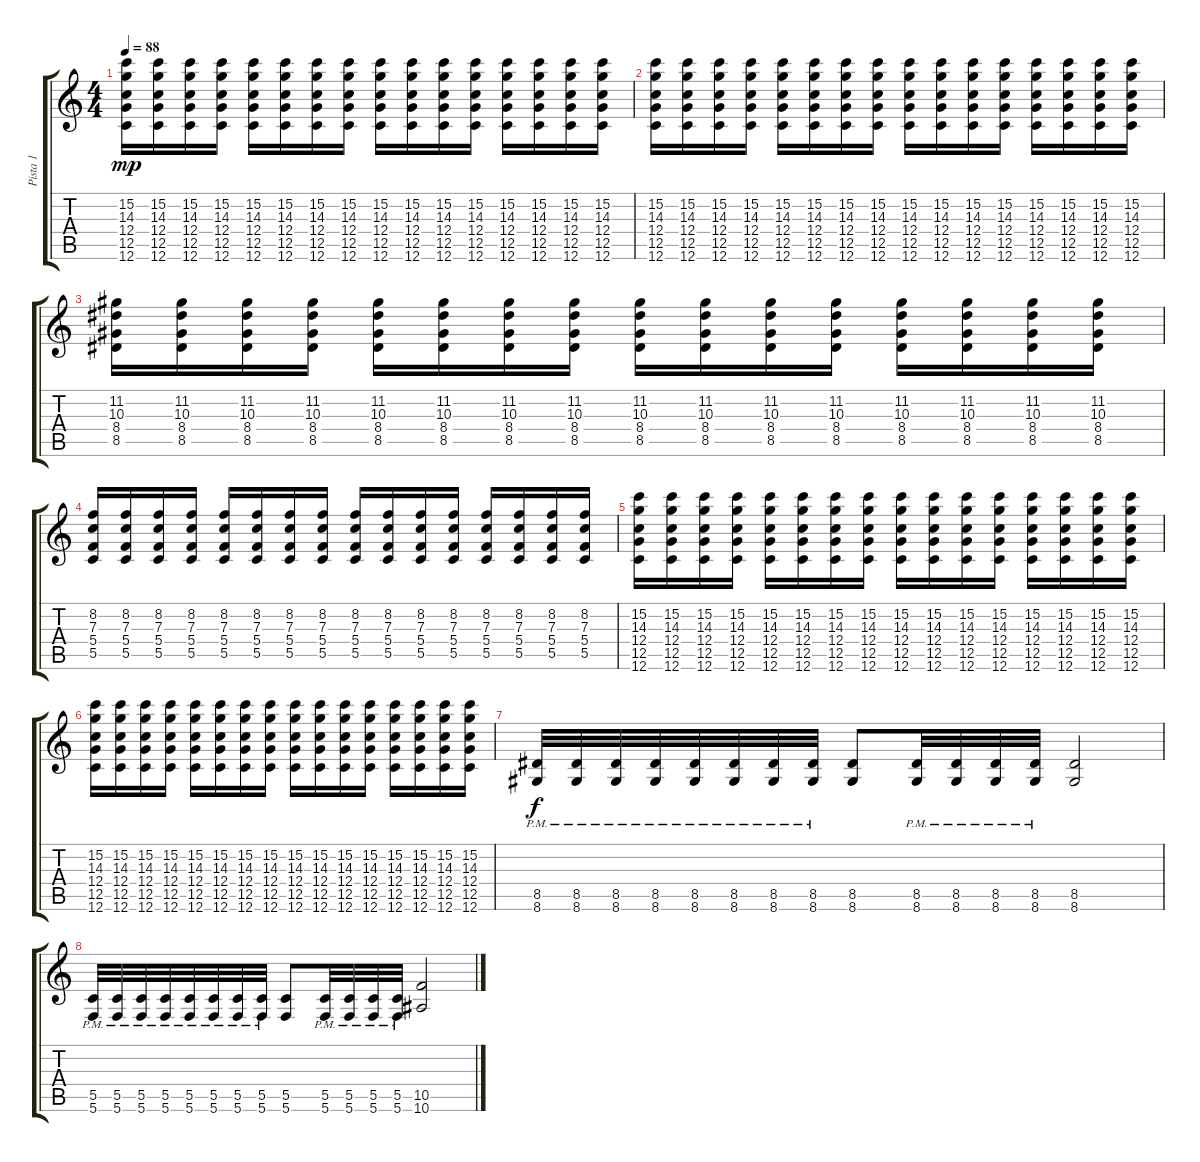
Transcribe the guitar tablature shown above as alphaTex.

\track ("Pista 1" "Pista 1") {instrument distortionguitar}
\staff {score tabs}
\tuning (D4 A3 F3 C3 G2 C2) {hide}
\ts (4 4)
\tempo 88
\clef g2
\ks c
(15.2 14.3 12.4 12.5 12.6).16{dy mp} (15.2 14.3 12.4 12.5 12.6).16 (15.2 14.3 12.4 12.5 12.6).16 (15.2 14.3 12.4 12.5 12.6).16 (15.2 14.3 12.4 12.5 12.6).16 (15.2 14.3 12.4 12.5 12.6).16 (15.2 14.3 12.4 12.5 12.6).16 (15.2 14.3 12.4 12.5 12.6).16 (15.2 14.3 12.4 12.5 12.6).16 (15.2 14.3 12.4 12.5 12.6).16 (15.2 14.3 12.4 12.5 12.6).16 (15.2 14.3 12.4 12.5 12.6).16 (15.2 14.3 12.4 12.5 12.6).16 (15.2 14.3 12.4 12.5 12.6).16 (15.2 14.3 12.4 12.5 12.6).16 (15.2 14.3 12.4 12.5 12.6).16 |
(15.2 14.3 12.4 12.5 12.6).16 (15.2 14.3 12.4 12.5 12.6).16 (15.2 14.3 12.4 12.5 12.6).16 (15.2 14.3 12.4 12.5 12.6).16 (15.2 14.3 12.4 12.5 12.6).16 (15.2 14.3 12.4 12.5 12.6).16 (15.2 14.3 12.4 12.5 12.6).16 (15.2 14.3 12.4 12.5 12.6).16 (15.2 14.3 12.4 12.5 12.6).16 (15.2 14.3 12.4 12.5 12.6).16 (15.2 14.3 12.4 12.5 12.6).16 (15.2 14.3 12.4 12.5 12.6).16 (15.2 14.3 12.4 12.5 12.6).16 (15.2 14.3 12.4 12.5 12.6).16 (15.2 14.3 12.4 12.5 12.6).16 (15.2 14.3 12.4 12.5 12.6).16 |
(11.2 10.3 8.4 8.5).16 (11.2 10.3 8.4 8.5).16 (11.2 10.3 8.4 8.5).16 (11.2 10.3 8.4 8.5).16 (11.2 10.3 8.4 8.5).16 (11.2 10.3 8.4 8.5).16 (11.2 10.3 8.4 8.5).16 (11.2 10.3 8.4 8.5).16 (11.2 10.3 8.4 8.5).16 (11.2 10.3 8.4 8.5).16 (11.2 10.3 8.4 8.5).16 (11.2 10.3 8.4 8.5).16 (11.2 10.3 8.4 8.5).16 (11.2 10.3 8.4 8.5).16 (11.2 10.3 8.4 8.5).16 (11.2 10.3 8.4 8.5).16 |
(8.2 7.3 5.4 5.5).16 (8.2 7.3 5.4 5.5).16 (8.2 7.3 5.4 5.5).16 (8.2 7.3 5.4 5.5).16 (8.2 7.3 5.4 5.5).16 (8.2 7.3 5.4 5.5).16 (8.2 7.3 5.4 5.5).16 (8.2 7.3 5.4 5.5).16 (8.2 7.3 5.4 5.5).16 (8.2 7.3 5.4 5.5).16 (8.2 7.3 5.4 5.5).16 (8.2 7.3 5.4 5.5).16 (8.2 7.3 5.4 5.5).16 (8.2 7.3 5.4 5.5).16 (8.2 7.3 5.4 5.5).16 (8.2 7.3 5.4 5.5).16 |
(15.2 14.3 12.4 12.5 12.6).16 (15.2 14.3 12.4 12.5 12.6).16 (15.2 14.3 12.4 12.5 12.6).16 (15.2 14.3 12.4 12.5 12.6).16 (15.2 14.3 12.4 12.5 12.6).16 (15.2 14.3 12.4 12.5 12.6).16 (15.2 14.3 12.4 12.5 12.6).16 (15.2 14.3 12.4 12.5 12.6).16 (15.2 14.3 12.4 12.5 12.6).16 (15.2 14.3 12.4 12.5 12.6).16 (15.2 14.3 12.4 12.5 12.6).16 (15.2 14.3 12.4 12.5 12.6).16 (15.2 14.3 12.4 12.5 12.6).16 (15.2 14.3 12.4 12.5 12.6).16 (15.2 14.3 12.4 12.5 12.6).16 (15.2 14.3 12.4 12.5 12.6).16 |
(15.2 14.3 12.4 12.5 12.6).16 (15.2 14.3 12.4 12.5 12.6).16 (15.2 14.3 12.4 12.5 12.6).16 (15.2 14.3 12.4 12.5 12.6).16 (15.2 14.3 12.4 12.5 12.6).16 (15.2 14.3 12.4 12.5 12.6).16 (15.2 14.3 12.4 12.5 12.6).16 (15.2 14.3 12.4 12.5 12.6).16 (15.2 14.3 12.4 12.5 12.6).16 (15.2 14.3 12.4 12.5 12.6).16 (15.2 14.3 12.4 12.5 12.6).16 (15.2 14.3 12.4 12.5 12.6).16 (15.2 14.3 12.4 12.5 12.6).16 (15.2 14.3 12.4 12.5 12.6).16 (15.2 14.3 12.4 12.5 12.6).16 (15.2 14.3 12.4 12.5 12.6).16 |
(8.5{pm} 8.6{pm}).32{dy f} (8.5{pm} 8.6{pm}).32 (8.5{pm} 8.6{pm}).32 (8.5{pm} 8.6{pm}).32 (8.5{pm} 8.6{pm}).32 (8.5{pm} 8.6{pm}).32 (8.5{pm} 8.6{pm}).32 (8.5{pm} 8.6{pm}).32 (8.5 8.6).8 (8.5{pm} 8.6{pm}).32 (8.5{pm} 8.6{pm}).32 (8.5{pm} 8.6{pm}).32 (8.5{pm} 8.6{pm}).32 (8.5 8.6).2 |
(5.5{pm} 5.6{pm}).32 (5.5{pm} 5.6{pm}).32 (5.5{pm} 5.6{pm}).32 (5.5{pm} 5.6{pm}).32 (5.5{pm} 5.6{pm}).32 (5.5{pm} 5.6{pm}).32 (5.5{pm} 5.6{pm}).32 (5.5{pm} 5.6{pm}).32 (5.5 5.6).8 (5.5{pm} 5.6{pm}).32 (5.5{pm} 5.6{pm}).32 (5.5{pm} 5.6{pm}).32 (5.5{pm} 5.6{pm}).32 (10.5 10.6).2
